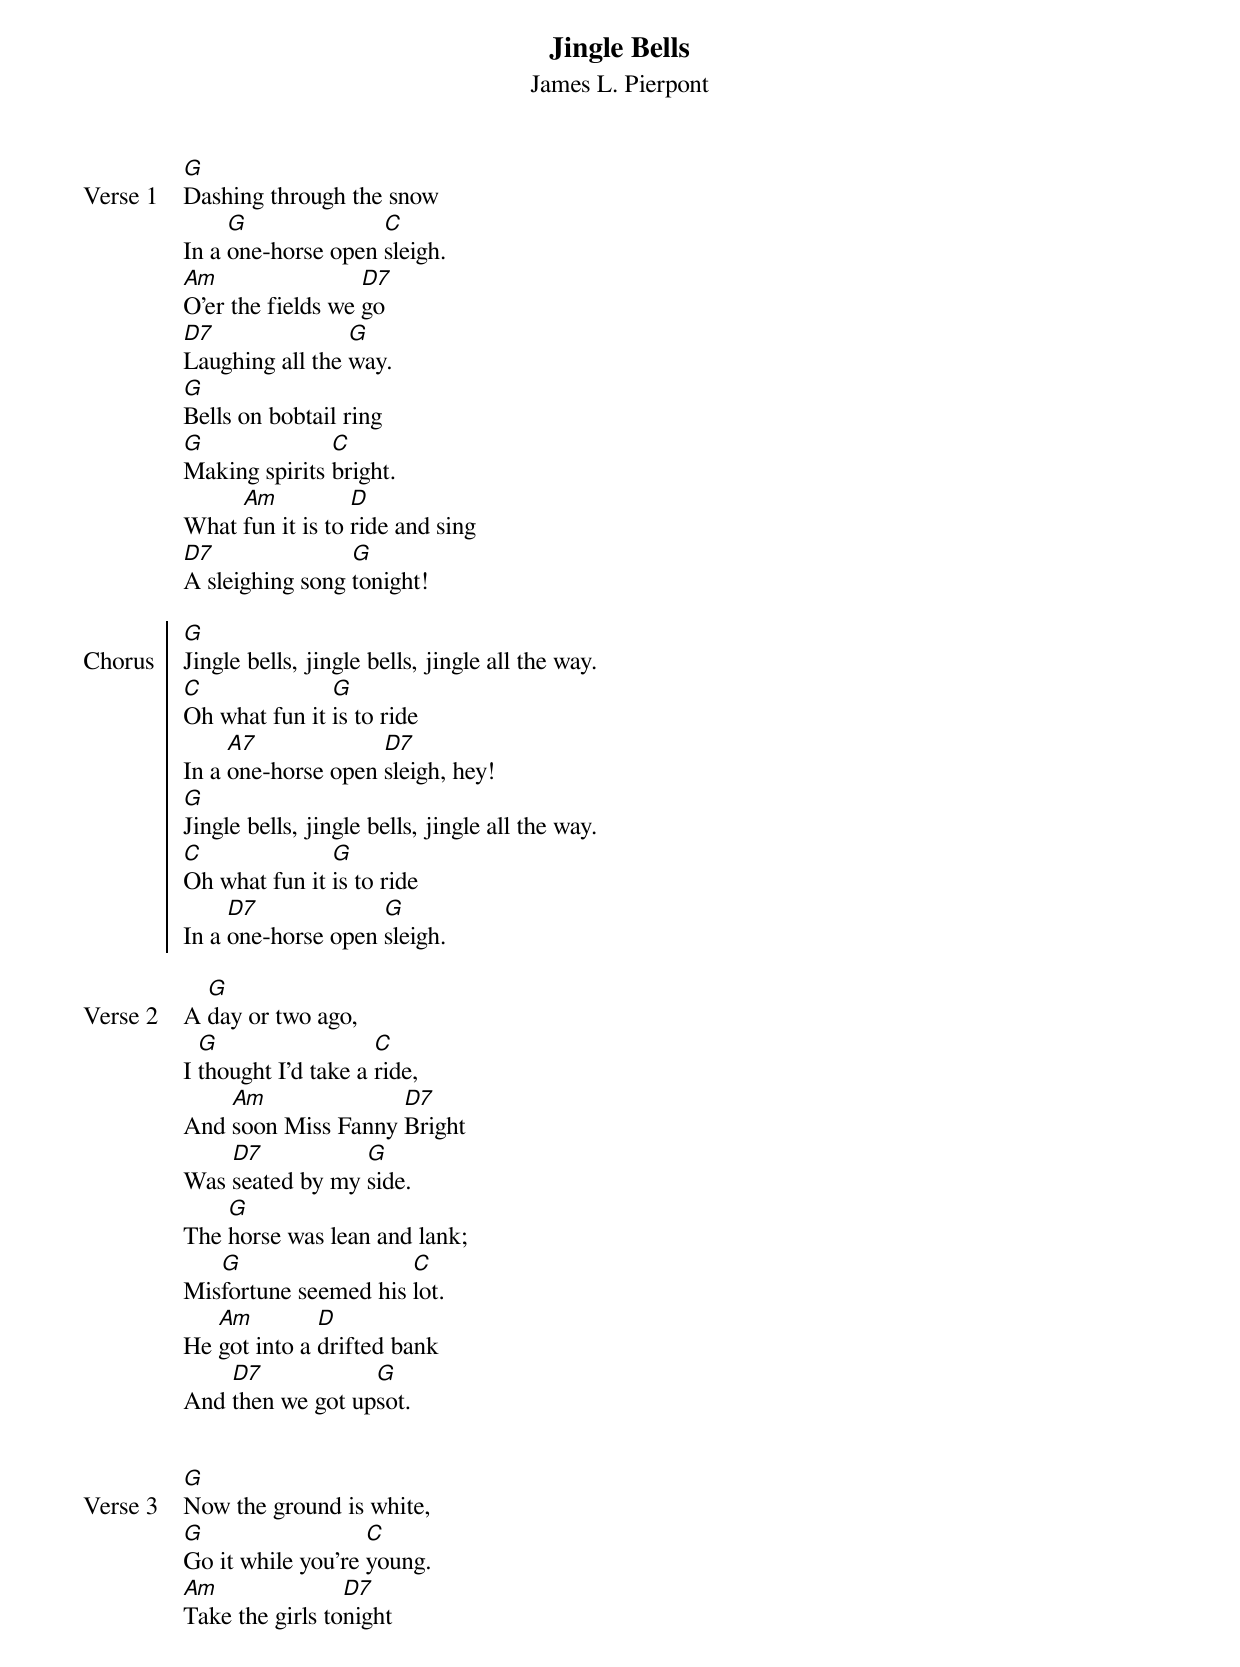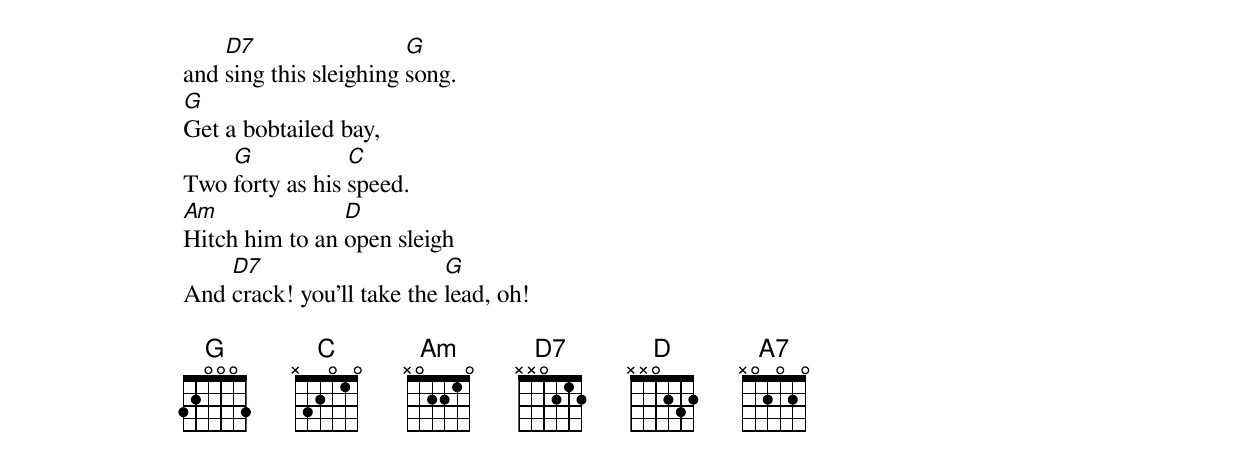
{define: Am base-fret 1 frets x 0 2 2 1 0}
{define: D7 base-fret 1 frets x x 0 2 1 2}
{define: C base-fret 1 frets x 3 2 0 1 0}
{define: A7 base-fret 1 frets x 0 2 0 2 0}
{define: G base-fret 1 frets 3 2 0 0 0 3}
{define: D base-fret 1 frets x x 0 2 3 2}
{title: Jingle Bells}
{subtitle: James L. Pierpont}

{start_of_verse: Verse 1}
[G]Dashing through the snow
In a [G]one-horse open [C]sleigh.
[Am]O'er the fields we [D7]go
[D7]Laughing all the [G]way.
[G]Bells on bobtail ring
[G]Making spirits [C]bright.
What [Am]fun it is to [D]ride and sing
[D7]A sleighing song [G]tonight!
{end_of_verse}

{start_of_chorus: Chorus}
[G]Jingle bells, jingle bells, jingle all the way.
[C]Oh what fun it [G]is to ride
In a [A7]one-horse open [D7]sleigh, hey!
[G]Jingle bells, jingle bells, jingle all the way.
[C]Oh what fun it [G]is to ride
In a [D7]one-horse open [G]sleigh.
{end_of_chorus}

{start_of_verse: Verse 2}
A [G]day or two ago,
I [G]thought I'd take a [C]ride,
And [Am]soon Miss Fanny [D7]Bright
Was [D7]seated by my [G]side.
The [G]horse was lean and lank;
Mis[G]fortune seemed his [C]lot.
He [Am]got into a [D]drifted bank
And [D7]then we got up[G]sot.
{end_of_verse}

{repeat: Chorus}

{start_of_verse: Verse 3}
[G]Now the ground is white,
[G]Go it while you're [C]young.
[Am]Take the girls to[D7]night
and [D7]sing this sleighing [G]song.
[G]Get a bobtailed bay,
Two [G]forty as his [C]speed.
[Am]Hitch him to an [D]open sleigh
And [D7]crack! you'll take the [G]lead, oh!
{end_of_verse}

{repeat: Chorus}
